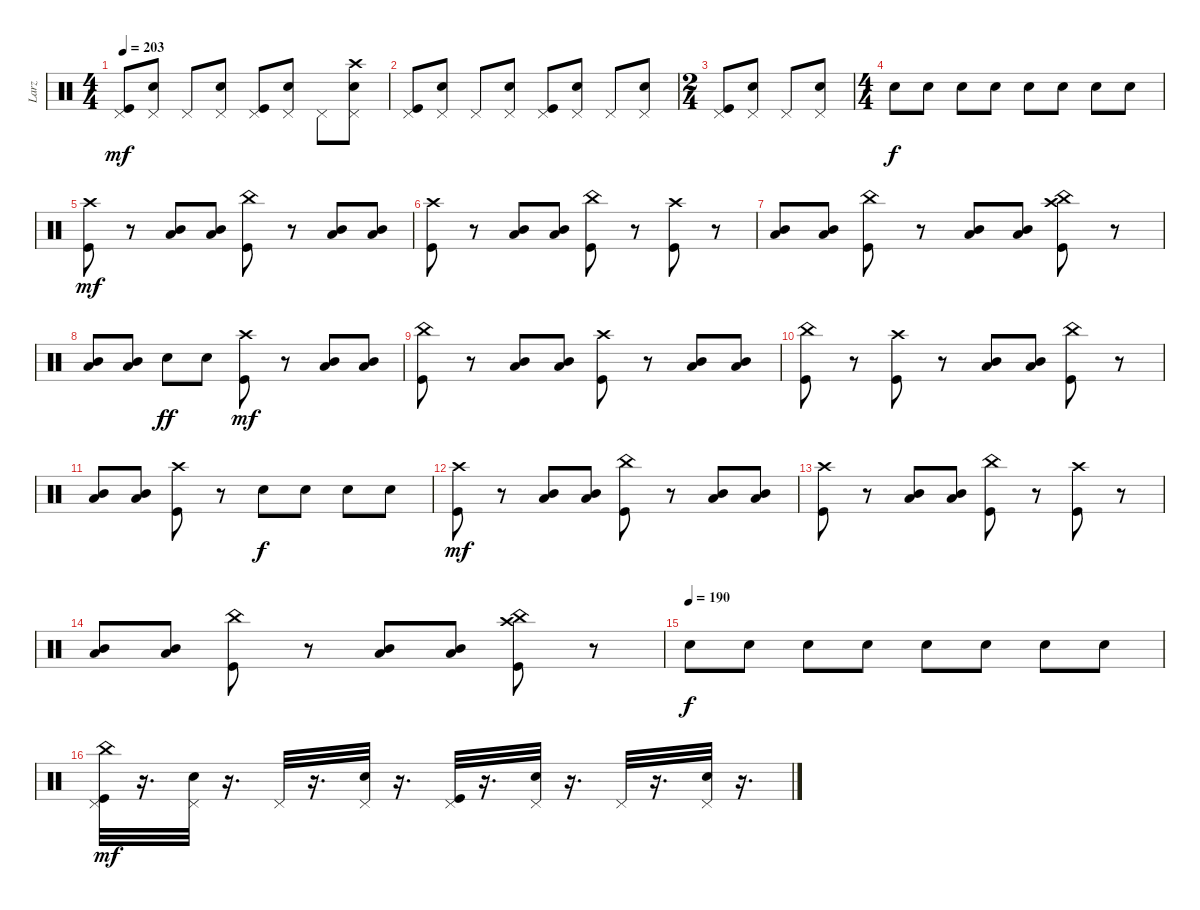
\track ("Larz" "Larz") {instrument percussion}
\staff {score}
\articulation defaults
\ts (4 4)
\tempo 203
\clef neutral
\ks c
("Pedal Hi-Hat (hit)" "Kick (hit)").8{dy mf} ("Pedal Hi-Hat (hit)" "Snare (hit) 2").8 "Pedal Hi-Hat (hit)".8 ("Pedal Hi-Hat (hit)" "Snare (hit) 2").8 ("Pedal Hi-Hat (hit)" "Kick (hit)").8 ("Pedal Hi-Hat (hit)" "Snare (hit) 2").8 "Pedal Hi-Hat (hit)".8 ("Crash high (hit)" "Pedal Hi-Hat (hit)" "Snare (hit) 2").8 |
("Pedal Hi-Hat (hit)" "Kick (hit)").8 ("Pedal Hi-Hat (hit)" "Snare (hit) 2").8 "Pedal Hi-Hat (hit)".8 ("Pedal Hi-Hat (hit)" "Snare (hit) 2").8 ("Pedal Hi-Hat (hit)" "Kick (hit)").8 ("Pedal Hi-Hat (hit)" "Snare (hit) 2").8 "Pedal Hi-Hat (hit)".8 ("Pedal Hi-Hat (hit)" "Snare (hit) 2").8 |
\ts (2 4)
("Pedal Hi-Hat (hit)" "Kick (hit)").8 ("Pedal Hi-Hat (hit)" "Snare (hit) 2").8 "Pedal Hi-Hat (hit)".8 ("Pedal Hi-Hat (hit)" "Snare (hit) 2").8 |
\ts (4 4)
"Snare (hit) 2".8{dy f} "Snare (hit) 2".8 "Snare (hit) 2".8 "Snare (hit) 2".8 "Snare (hit) 2".8 "Snare (hit) 2".8 "Snare (hit) 2".8 "Snare (hit) 2".8 |
("Crash high (hit)" "Kick (hit)").8{dy mf} r.8 ("Low Tom (hit)" "Mid Tom (hit)").8 ("Low Tom (hit)" "Mid Tom (hit)").8 ("China (hit)" "Kick (hit)").8 r.8 ("Low Tom (hit)" "Mid Tom (hit)").8 ("Low Tom (hit)" "Mid Tom (hit)").8 |
("Crash high (hit)" "Kick (hit)").8 r.8 ("Low Tom (hit)" "Mid Tom (hit)").8 ("Low Tom (hit)" "Mid Tom (hit)").8 ("China (hit)" "Kick (hit)").8 r.8 ("Crash high (hit)" "Kick (hit)").8 r.8 |
("Low Tom (hit)" "Mid Tom (hit)").8 ("Low Tom (hit)" "Mid Tom (hit)").8 ("China (hit)" "Kick (hit)").8 r.8 ("Low Tom (hit)" "Mid Tom (hit)").8 ("Low Tom (hit)" "Mid Tom (hit)").8 ("Crash high (hit)" "China (hit)" "Kick (hit)").8 r.8 |
("Low Tom (hit)" "Mid Tom (hit)").8 ("Low Tom (hit)" "Mid Tom (hit)").8 "Snare (hit) 2".8{dy ff} "Snare (hit) 2".8 ("Crash high (hit)" "Kick (hit)").8{dy mf} r.8 ("Low Tom (hit)" "Mid Tom (hit)").8 ("Low Tom (hit)" "Mid Tom (hit)").8 |
("China (hit)" "Kick (hit)").8 r.8 ("Low Tom (hit)" "Mid Tom (hit)").8 ("Low Tom (hit)" "Mid Tom (hit)").8 ("Crash high (hit)" "Kick (hit)").8 r.8 ("Low Tom (hit)" "Mid Tom (hit)").8 ("Low Tom (hit)" "Mid Tom (hit)").8 |
("China (hit)" "Kick (hit)").8 r.8 ("Crash high (hit)" "Kick (hit)").8 r.8 ("Low Tom (hit)" "Mid Tom (hit)").8 ("Low Tom (hit)" "Mid Tom (hit)").8 ("China (hit)" "Kick (hit)").8 r.8 |
("Low Tom (hit)" "Mid Tom (hit)").8 ("Low Tom (hit)" "Mid Tom (hit)").8 ("Crash high (hit)" "Kick (hit)").8 r.8 "Snare (hit) 2".8{dy f} "Snare (hit) 2".8 "Snare (hit) 2".8 "Snare (hit) 2".8 |
("Crash high (hit)" "Kick (hit)").8{dy mf} r.8 ("Low Tom (hit)" "Mid Tom (hit)").8 ("Low Tom (hit)" "Mid Tom (hit)").8 ("China (hit)" "Kick (hit)").8 r.8 ("Low Tom (hit)" "Mid Tom (hit)").8 ("Low Tom (hit)" "Mid Tom (hit)").8 |
("Crash high (hit)" "Kick (hit)").8 r.8 ("Low Tom (hit)" "Mid Tom (hit)").8 ("Low Tom (hit)" "Mid Tom (hit)").8 ("China (hit)" "Kick (hit)").8 r.8 ("Crash high (hit)" "Kick (hit)").8 r.8 |
("Low Tom (hit)" "Mid Tom (hit)").8 ("Low Tom (hit)" "Mid Tom (hit)").8 ("China (hit)" "Kick (hit)").8 r.8 ("Low Tom (hit)" "Mid Tom (hit)").8 ("Low Tom (hit)" "Mid Tom (hit)").8 ("Crash high (hit)" "China (hit)" "Kick (hit)").8 r.8 |
\tempo (190)
"Snare (hit) 2".8{dy f} "Snare (hit) 2".8 "Snare (hit) 2".8 "Snare (hit) 2".8 "Snare (hit) 2".8 "Snare (hit) 2".8 "Snare (hit) 2".8 "Snare (hit) 2".8 |
("Pedal Hi-Hat (hit)" "Kick (hit)" "China (hit)").32{dy mf} r.16{d} ("Pedal Hi-Hat (hit)" "Snare (hit) 2").32 r.16{d} "Pedal Hi-Hat (hit)".32 r.16{d} ("Pedal Hi-Hat (hit)" "Snare (hit) 2").32 r.16{d} ("Pedal Hi-Hat (hit)" "Kick (hit)").32 r.16{d} ("Pedal Hi-Hat (hit)" "Snare (hit) 2").32 r.16{d} "Pedal Hi-Hat (hit)".32 r.16{d} ("Pedal Hi-Hat (hit)" "Snare (hit) 2").32 r.16{d}
